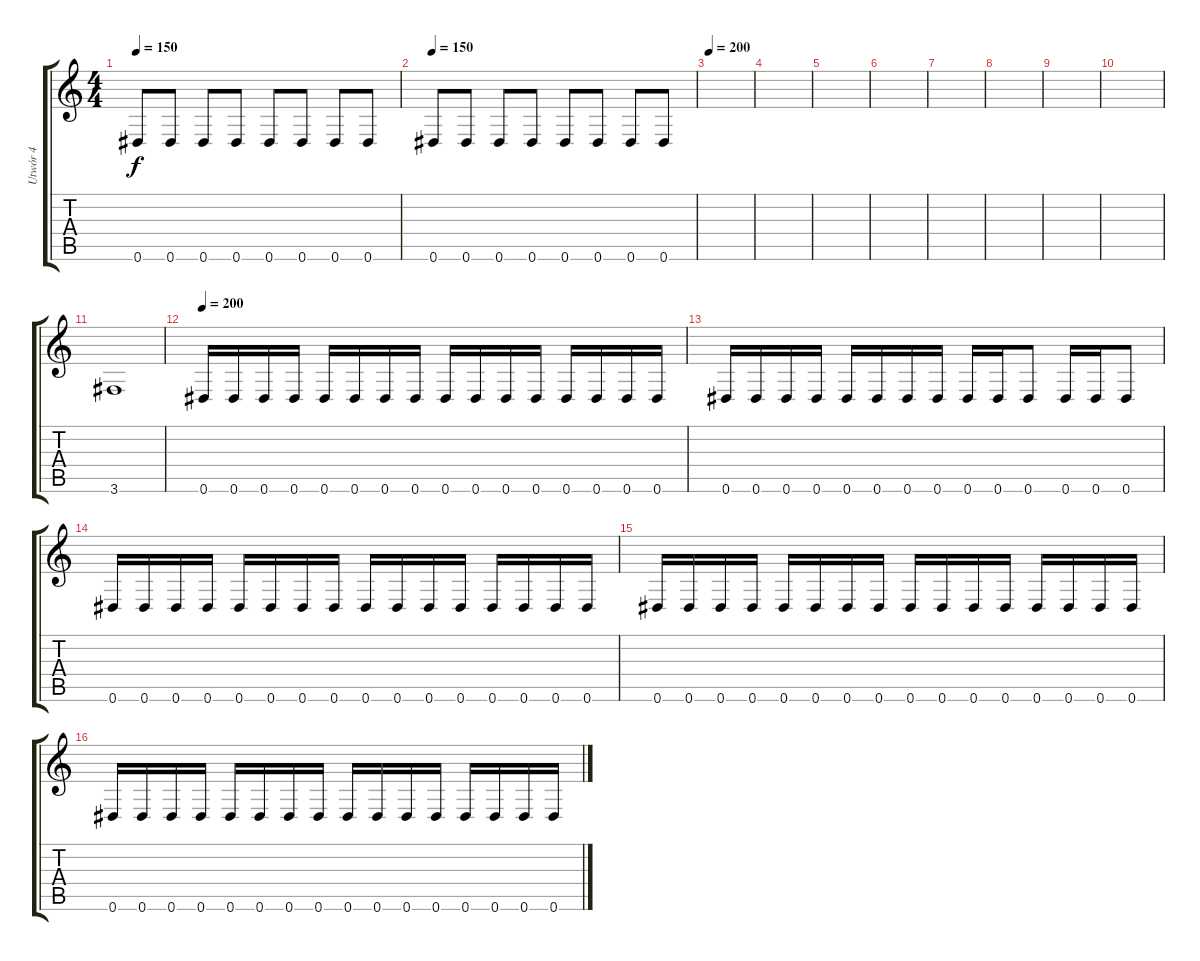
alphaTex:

\track ("Utwór 4" "Utwór 4") {instrument electricbassfinger}
\staff {score tabs}
\tuning (Eb4 Bb3 Gb3 Db3 Ab2 Eb2) {hide}
\ts (4 4)
\tempo 150
\clef g2
\ks c
0.6.8{dy f} 0.6.8 0.6.8 0.6.8 0.6.8 0.6.8 0.6.8 0.6.8 |
\tempo 150
0.6.8 0.6.8 0.6.8 0.6.8 0.6.8 0.6.8 0.6.8 0.6.8 |
\tempo 200
|
|
|
|
|
|
|
|
3.6.1 |
\tempo 200
0.6.16 0.6.16 0.6.16 0.6.16 0.6.16 0.6.16 0.6.16 0.6.16 0.6.16 0.6.16 0.6.16 0.6.16 0.6.16 0.6.16 0.6.16 0.6.16 |
0.6.16 0.6.16 0.6.16 0.6.16 0.6.16 0.6.16 0.6.16 0.6.16 0.6.16 0.6.16 0.6.8 0.6.16 0.6.16 0.6.8 |
0.6.16 0.6.16 0.6.16 0.6.16 0.6.16 0.6.16 0.6.16 0.6.16 0.6.16 0.6.16 0.6.16 0.6.16 0.6.16 0.6.16 0.6.16 0.6.16 |
0.6.16 0.6.16 0.6.16 0.6.16 0.6.16 0.6.16 0.6.16 0.6.16 0.6.16 0.6.16 0.6.16 0.6.16 0.6.16 0.6.16 0.6.16 0.6.16 |
0.6.16 0.6.16 0.6.16 0.6.16 0.6.16 0.6.16 0.6.16 0.6.16 0.6.16 0.6.16 0.6.16 0.6.16 0.6.16 0.6.16 0.6.16 0.6.16
